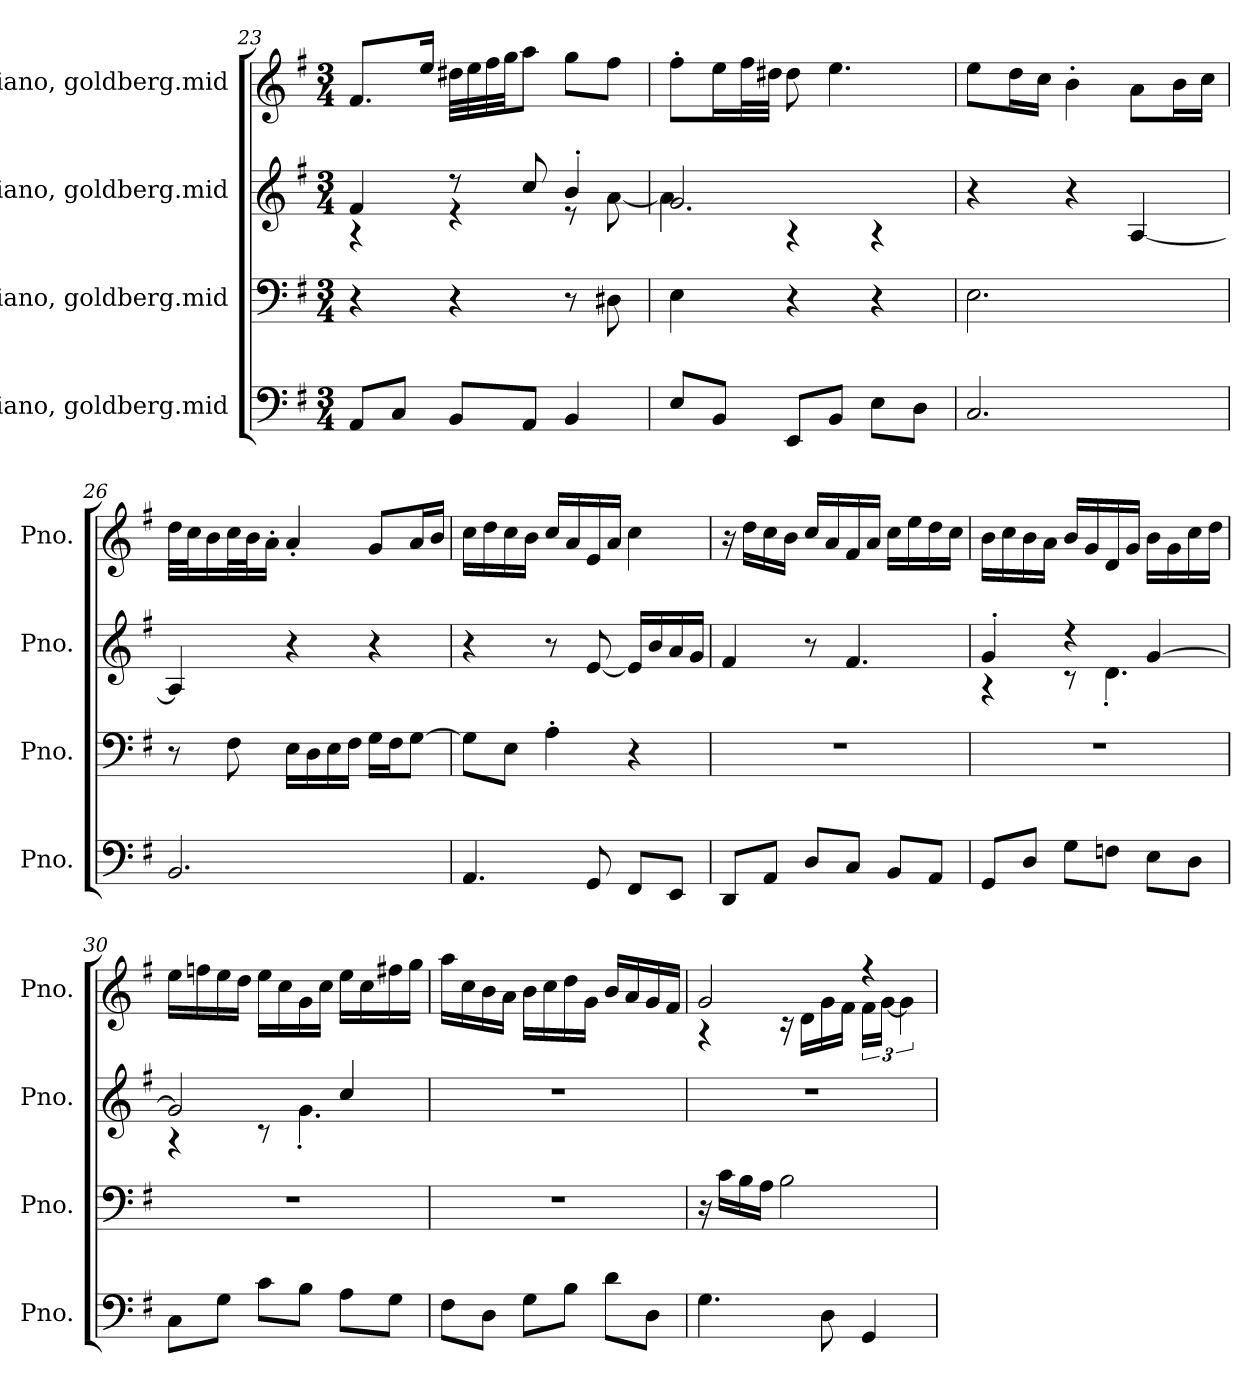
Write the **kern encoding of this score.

**kern	**kern	**kern	**kern
*part4	*part3	*part2	*part1
*staff4	*staff3	*staff2	*staff1
*I"Piano, goldberg.mid	*I"Piano, goldberg.mid	*I"Piano, goldberg.mid	*I"Piano, goldberg.mid
*I'Pno.	*I'Pno.	*I'Pno.	*I'Pno.
!!LO:LB:g=z
*clefF4	*clefF4	*clefG2	*clefG2
*k[f#]	*k[f#]	*k[f#]	*k[f#]
*M3/4	*M3/4	*M3/4	*M3/4
=23	=23	=23	=23
*	*	*^	*
8AA/L	4r	4f#/	4r	8.f#/L
8C/J	.	.	.	.
.	.	.	.	16ee/Jk
8BB/L	4r	8r	4r	32dd#X\LLL
.	.	.	.	32ee\
.	.	.	.	32ff#\
.	.	.	.	32gg\JJ
8AA/J	.	8cc/	.	8aa\J
4BB/	8r	4b'/	8r	8gg\L
.	8D#X\	.	[8a\	8ff#\J
=24	=24	=24	=24	=24
8E/L	4E\	2.g/	4a\]	8ff#'\L
8BB/J	.	.	.	16ee\L
.	.	.	.	32ff#\L
.	.	.	.	32dd#X\JJJ
8EE/L	4r	.	4r	8dd#\
8BB/J	.	.	.	4.ee\
8E\L	4r	.	4r	.
8D\J	.	.	.	.
*	*	*v	*v	*
=25	=25	=25	=25
2.C/	2.E\	4r	8ee\L
.	.	.	16dd\L
.	.	.	16cc\JJ
.	.	4r	4b'\
.	.	[4A/	8a\L
.	.	.	16b\L
.	.	.	16cc\JJ
=26	=26	=26	=26
2.BB/	8r	4A/]	32dd\LLL
.	.	.	32cc\J
.	.	.	16b\
.	8F#\	.	32cc\L
.	.	.	32b\J
.	.	.	16a'\JJ
.	16E\LL	4r	4a'/
.	16D\	.	.
.	16E\	.	.
.	16F#\JJ	.	.
.	16G\LL	4r	8g/L
.	16F#\J	.	.
.	[8G\J	.	16a/L
.	.	.	16b/JJ
!!LO:LB:g=z
=27	=27	=27	=27
4.AA/	8G\L]	4r	16cc\LL
.	.	.	16dd\
.	8E\J	.	16cc\
.	.	.	16b\JJ
.	4A'\	8r	16cc/LL
.	.	.	16a/
8GG/	.	[8e/	16e/
.	.	.	16a/JJ
8FF#/L	4r	16e/LL]	4cc\
.	.	16b/	.
8EE/J	.	16a/	.
.	.	16g/JJ	.
=28	=28	=28	=28
8DD/L	2.r	4f#/	16r
.	.	.	16dd\LL
8AA/J	.	.	16cc\
.	.	.	16b\JJ
8D/L	.	8r	16cc/LL
.	.	.	16a/
8C/J	.	4.f#/	16f#/
.	.	.	16a/JJ
8BB/L	.	.	16cc\LL
.	.	.	16ee\
8AA/J	.	.	16dd\
.	.	.	16cc\JJ
=29	=29	=29	=29
*	*	*^	*
8GG/L	2.r	4g'/	4r	16b\LL
.	.	.	.	16cc\
8D/J	.	.	.	16b\
.	.	.	.	16a\JJ
8G\L	.	4r	8r	16b/LL
.	.	.	.	16g/
8Fn\J	.	.	4.d'\	16d/
.	.	.	.	16g/JJ
8E\L	.	[4g/	.	16b\LL
.	.	.	.	16g\
8D\J	.	.	.	16cc\
.	.	.	.	16dd\JJ
!!LO:PB:g=z
=30	=30	=30	=30	=30
8C\L	2.r	2g/]	4r	16ee\LL
.	.	.	.	16ffn\
8G\J	.	.	.	16ee\
.	.	.	.	16dd\JJ
8c\L	.	.	8r	16ee\LL
.	.	.	.	16cc\
8B\J	.	.	4.g'\	16g\
.	.	.	.	16cc\JJ
8A\L	.	4cc/	.	16ee\LL
.	.	.	.	16cc\
8G\J	.	.	.	16ff#X\
.	.	.	.	16gg\JJ
*	*	*v	*v	*
=31	=31	=31	=31
8F#\L	2.r	2.r	16aa\LL
.	.	.	16cc\
8D\J	.	.	16b\
.	.	.	16a\JJ
8G\L	.	.	16b\LL
.	.	.	16cc\
8B\J	.	.	16dd\
.	.	.	16g\JJ
8d\L	.	.	16b/LL
.	.	.	16a/
8D\J	.	.	16g/
.	.	.	16f#/JJ
=32	=32	=32	=32
*	*	*	*^
4.G\	16r	2.r	2g/	4r
.	16c\LL	.	.	.
.	16B\	.	.	.
.	16A\JJ	.	.	.
.	2B\	.	.	16r
.	.	.	.	16d\LL
8D\	.	.	.	16g\
.	.	.	.	16f#\JJ
4GG/	.	.	4r	24f#\LL
.	.	.	.	[24g\JJ
.	.	.	.	6g\]
*	*	*	*v	*v
=	=	=	=
*-	*-	*-	*-
